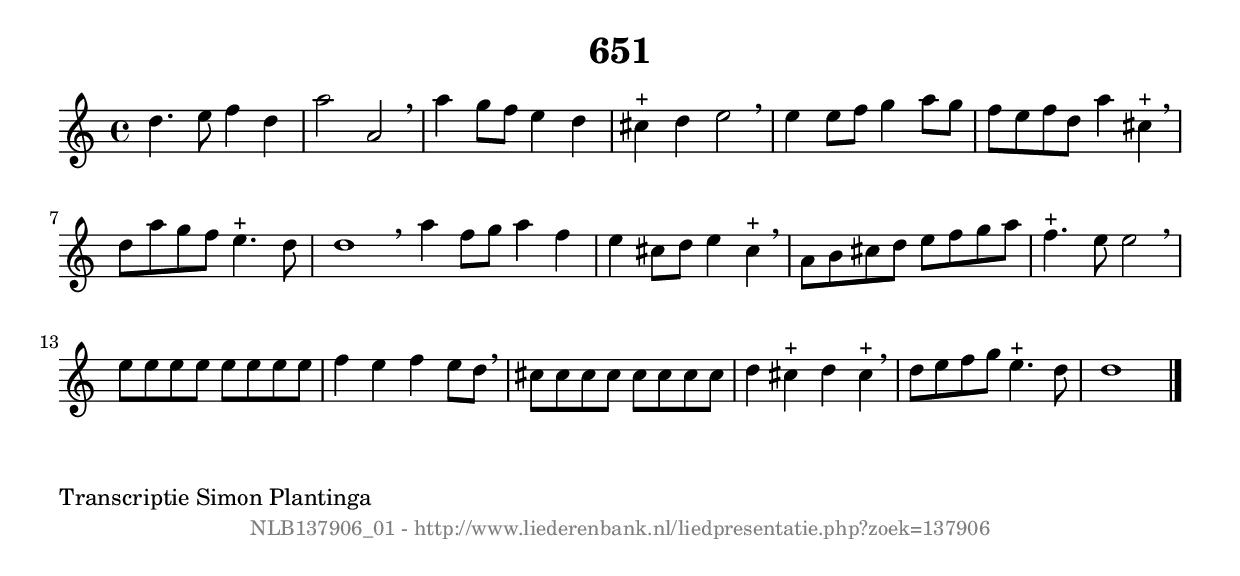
%
% produced by wce2krn 1.64 (7 June 2014)
%
\version"2.16"
#(append! paper-alist '(("long" . (cons (* 210 mm) (* 2000 mm)))))
#(set-default-paper-size "long")
sb = {\breathe}
mBreak = {\breathe }
bBreak = {\breathe }
x = {\once\override NoteHead #'style = #'cross }
gl=\glissando
itime={\override Staff.TimeSignature #'stencil = ##f }
ficta = {\once\set suggestAccidentals = ##t}
fine = {\once\override Score.RehearsalMark #'self-alignment-X = #1 \mark \markup {\italic{Fine}}}
dc = {\once\override Score.RehearsalMark #'self-alignment-X = #1 \mark \markup {\italic{D.C.}}}
dcf = {\once\override Score.RehearsalMark #'self-alignment-X = #1 \mark \markup {\italic{D.C. al Fine}}}
dcc = {\once\override Score.RehearsalMark #'self-alignment-X = #1 \mark \markup {\italic{D.C. al Coda}}}
ds = {\once\override Score.RehearsalMark #'self-alignment-X = #1 \mark \markup {\italic{D.S.}}}
dsf = {\once\override Score.RehearsalMark #'self-alignment-X = #1 \mark \markup {\italic{D.S. al Fine}}}
dsc = {\once\override Score.RehearsalMark #'self-alignment-X = #1 \mark \markup {\italic{D.S. al Coda}}}
pv = {\set Score.repeatCommands = #'((volta "1"))}
sv = {\set Score.repeatCommands = #'((volta "2"))}
tv = {\set Score.repeatCommands = #'((volta "3"))}
qv = {\set Score.repeatCommands = #'((volta "4"))}
xv = {\set Score.repeatCommands = #'((volta #f))}
\header{ tagline = ""
title = "651"
}
\score {{
\key d \dorian
\relative g'
{
\set melismaBusyProperties = #'()
\time 4/4
\tempo 4=120
\override Score.MetronomeMark #'transparent = ##t
\override Score.RehearsalMark #'break-visibility = #(vector #t #t #f)
d'4. e8 f4 d4 | a'2 a,2 \sb | a'4 g8 f8 e4 d4 | cis4^"+" d4 e2 | \mBreak \bar "|"
e4 e8 f8 g4 a8 g8 | f8 e8 f8 d8 a'4 cis,4^"+" \sb | d8 a'8 g8 f8 e4.^"+" d8 | d1 \bar ":|:" \bBreak
a'4 f8 g8 a4 f4 | e4 cis8 d8 e4 cis4^"+" \sb | a8 b8 cis8 d8 e8 f8 g8 a8 | f4.^"+" e8 e2 | \mBreak \bar "|"
e8 e8 e8 e8 e8 e8 e8 e8 | f4 e4 f4 e8 d8 \sb | cis8 cis8 cis8 cis8 cis8 cis8 cis8 cis8 | d4 cis4^"+" d4 cis4^"+" \sb | d8 e8 f8 g8 e4.^"+" d8 | d1 \bar "|."
 }}
 \midi { }
 \layout {
            indent = 0.0\cm
}
}
\markup { \wordwrap-string #" 
Transcriptie Simon Plantinga
"}
\markup { \vspace #0 } \markup { \with-color #grey \fill-line { \center-column { \smaller "NLB137906_01 - http://www.liederenbank.nl/liedpresentatie.php?zoek=137906" } } }
